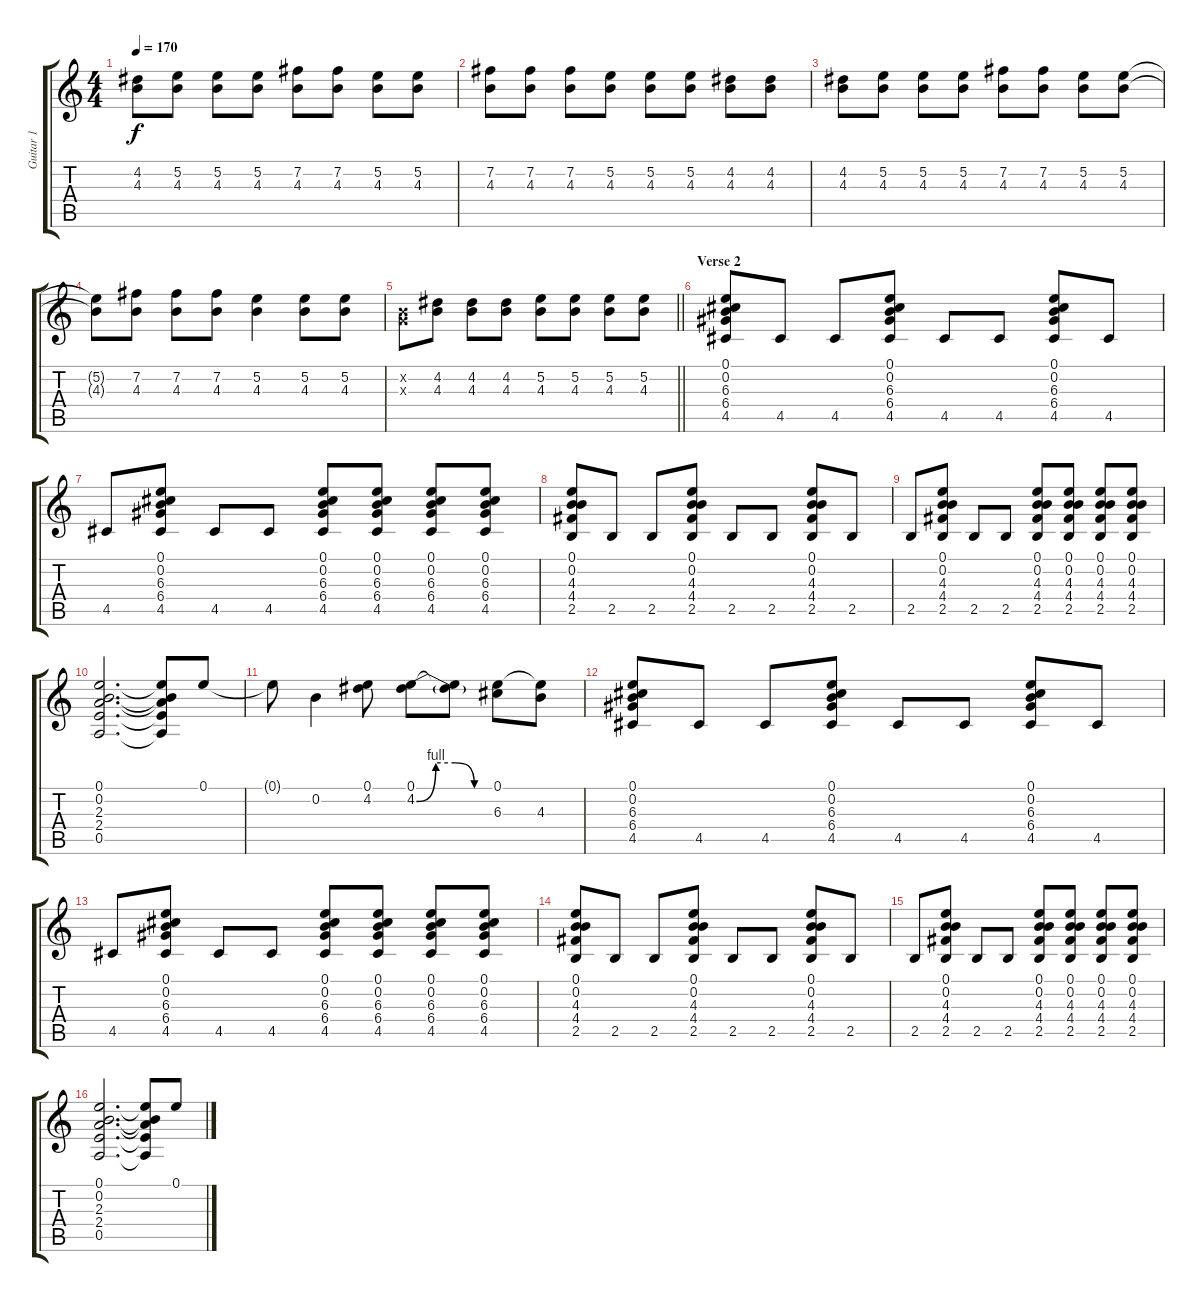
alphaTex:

\track ("Guitar 1" "Guitar 1") {instrument distortionguitar}
\staff {score tabs}
\tuning (E4 B3 G3 D3 A2 E2) {hide}
\ts (4 4)
\tempo 170
\clef g2
\ks c
(4.2 4.3).8{dy f} (5.2 4.3).8 (5.2 4.3).8 (5.2 4.3).8 (7.2 4.3).8 (7.2 4.3).8 (5.2 4.3).8 (5.2 4.3).8 |
(7.2 4.3).8 (7.2 4.3).8 (7.2 4.3).8 (5.2 4.3).8 (5.2 4.3).8 (5.2 4.3).8 (4.2 4.3).8 (4.2 4.3).8 |
(4.2 4.3).8 (5.2 4.3).8 (5.2 4.3).8 (5.2 4.3).8 (7.2 4.3).8 (7.2 4.3).8 (5.2 4.3).8 (5.2 4.3).8 |
(5.2{t} 4.3{t}).8 (7.2 4.3).8 (7.2 4.3).8 (7.2 4.3).8 (5.2 4.3).4 (5.2 4.3).8 (5.2 4.3).8 |
\barLineRight lightlight
(0.2{x} 0.3{x}).8 (4.2 4.3).8 (4.2 4.3).8 (4.2 4.3).8 (5.2 4.3).8 (5.2 4.3).8 (5.2 4.3).8 (5.2 4.3).8 |
\section ("" "Verse 2")
(0.1 0.2 6.3 6.4 4.5).8 4.5.8 4.5.8 (0.1 0.2 6.3 6.4 4.5).8 4.5.8 4.5.8 (0.1 0.2 6.3 6.4 4.5).8 4.5.8 |
4.5.8 (0.1 0.2 6.3 6.4 4.5).8 4.5.8 4.5.8 (0.1 0.2 6.3 6.4 4.5).8 (0.1 0.2 6.3 6.4 4.5).8 (0.1 0.2 6.3 6.4 4.5).8 (0.1 0.2 6.3 6.4 4.5).8 |
(0.1 0.2 4.3 4.4 2.5).8 2.5.8 2.5.8 (0.1 0.2 4.3 4.4 2.5).8 2.5.8 2.5.8 (0.1 0.2 4.3 4.4 2.5).8 2.5.8 |
2.5.8 (0.1 0.2 4.3 4.4 2.5).8 2.5.8 2.5.8 (0.1 0.2 4.3 4.4 2.5).8 (0.1 0.2 4.3 4.4 2.5).8 (0.1 0.2 4.3 4.4 2.5).8 (0.1 0.2 4.3 4.4 2.5).8 |
(0.1 0.2 2.3 2.4 0.5).2{d} (0.1{t} 0.2{t} 2.3{t} 2.4{t} 0.5{t}).8 0.1.8 |
0.1{t}.8 0.2.4 (0.1 4.2).8 (0.1 4.2{be (custom 0 0 15 4 30 4 45 0 60 0)}).8 (0.1{t} 4.2{t}).8 (0.1 6.3).8 (0.1{t} 4.3).8 |
(0.1 0.2 6.3 6.4 4.5).8 4.5.8 4.5.8 (0.1 0.2 6.3 6.4 4.5).8 4.5.8 4.5.8 (0.1 0.2 6.3 6.4 4.5).8 4.5.8 |
4.5.8 (0.1 0.2 6.3 6.4 4.5).8 4.5.8 4.5.8 (0.1 0.2 6.3 6.4 4.5).8 (0.1 0.2 6.3 6.4 4.5).8 (0.1 0.2 6.3 6.4 4.5).8 (0.1 0.2 6.3 6.4 4.5).8 |
(0.1 0.2 4.3 4.4 2.5).8 2.5.8 2.5.8 (0.1 0.2 4.3 4.4 2.5).8 2.5.8 2.5.8 (0.1 0.2 4.3 4.4 2.5).8 2.5.8 |
2.5.8 (0.1 0.2 4.3 4.4 2.5).8 2.5.8 2.5.8 (0.1 0.2 4.3 4.4 2.5).8 (0.1 0.2 4.3 4.4 2.5).8 (0.1 0.2 4.3 4.4 2.5).8 (0.1 0.2 4.3 4.4 2.5).8 |
(0.1 0.2 2.3 2.4 0.5).2{d} (0.1{t} 0.2{t} 2.3{t} 2.4{t} 0.5{t}).8 0.1.8
